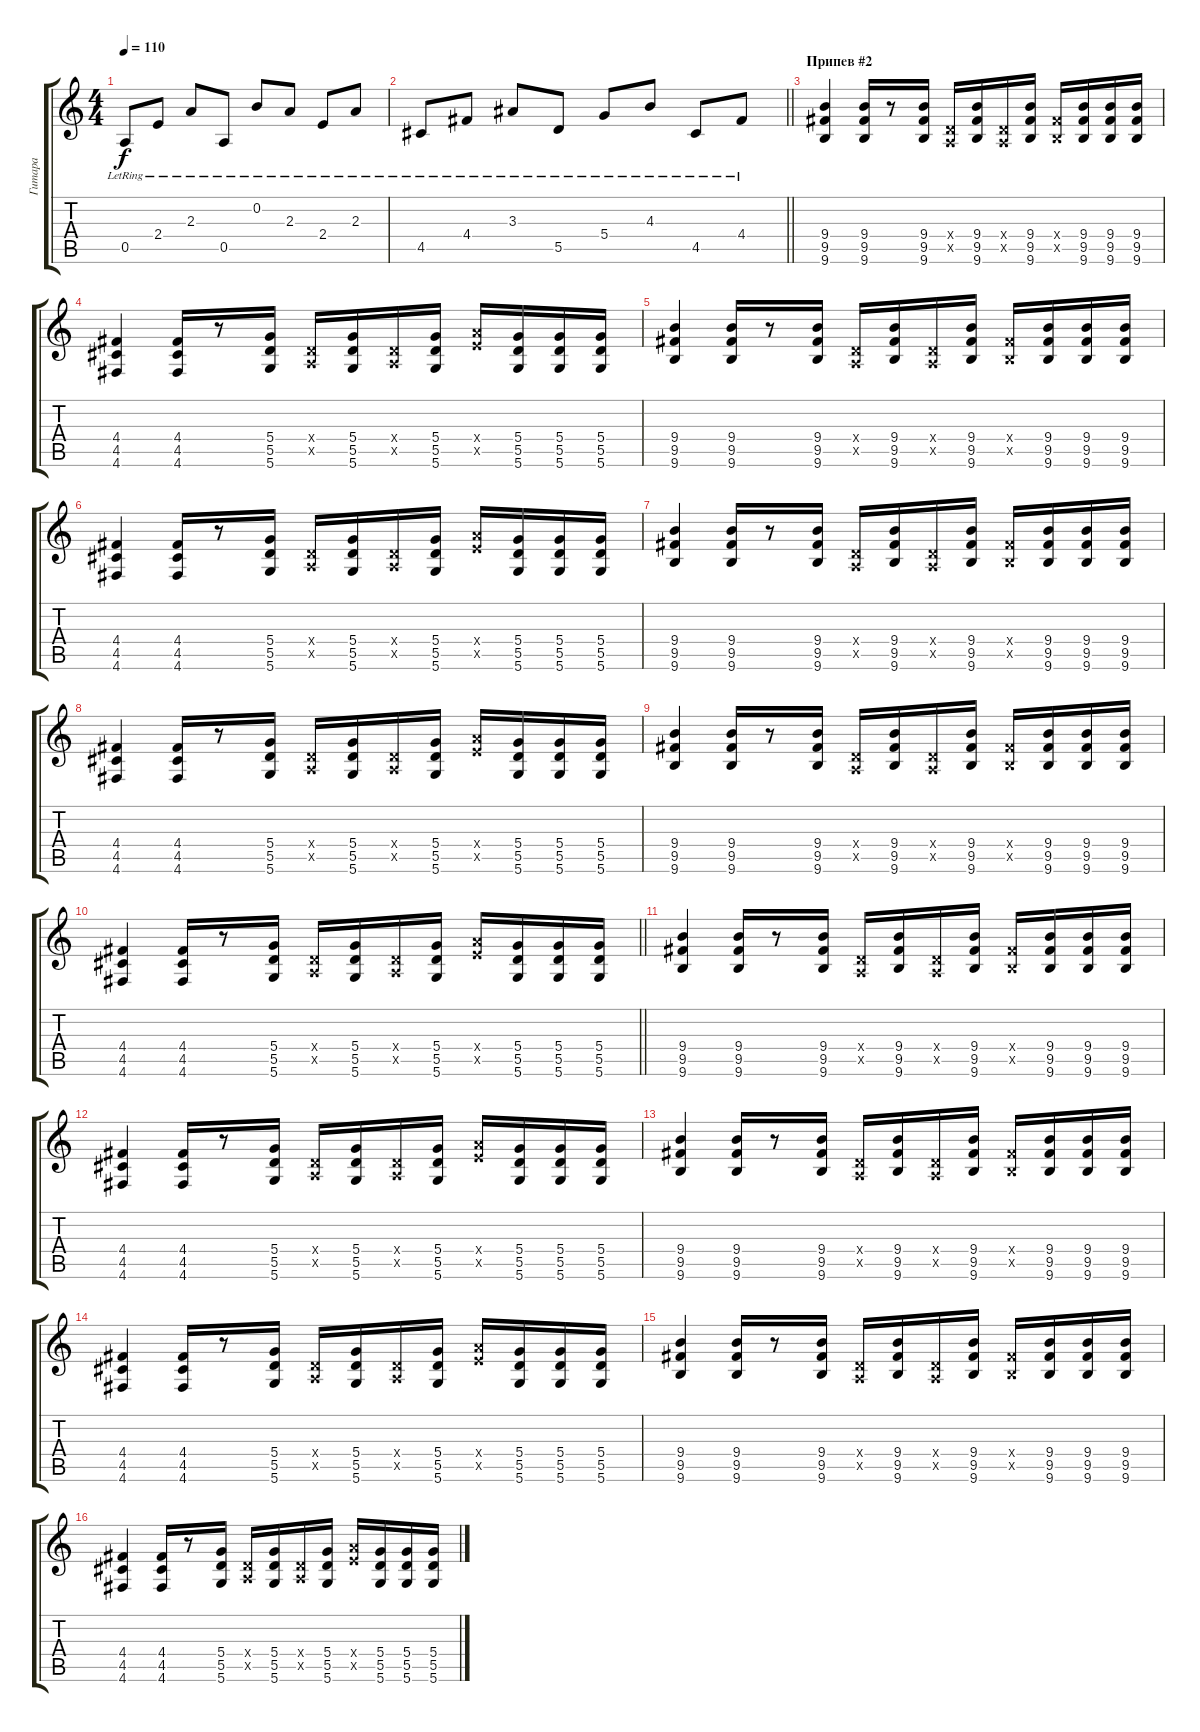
\track ("Гитара" "Гитара") {instrument acousticguitarsteel}
\staff {score tabs}
\tuning (E4 B3 G3 D3 A2 D2) {hide}
\ts (4 4)
\tempo 110
\clef g2
\ks c
0.5{lr}.8{dy f} 2.4{lr}.8 2.3{lr}.8 0.5{lr}.8 0.2{lr}.8 2.3{lr}.8 2.4{lr}.8 2.3{lr}.8 |
\barLineRight lightlight
4.5{lr}.8 4.4{lr}.8 3.3{lr}.8 5.5{lr}.8 5.4{lr}.8 4.3{lr}.8 4.5{lr}.8 4.4{lr}.8 |
\section ("" "Припев #2")
(9.4 9.5 9.6).4 (9.4 9.5 9.6).16 r.8 (9.4 9.5 9.6).16 (0.4{x} 0.5{x}).16 (9.4 9.5 9.6).16 (0.4{x} 0.5{x}).16 (9.4 9.5 9.6).16 (4.4{x} 2.5{x}).16 (9.4 9.5 9.6).16 (9.4 9.5 9.6).16 (9.4 9.5 9.6).16 |
(4.4 4.5 4.6).4 (4.4 4.5 4.6).16 r.8 (5.4 5.5 5.6).16 (0.4{x} 0.5{x}).16 (5.4 5.5 5.6).16 (0.4{x} 0.5{x}).16 (5.4 5.5 5.6).16 (7.4{x} 7.5{x}).16 (5.4 5.5 5.6).16 (5.4 5.5 5.6).16 (5.4 5.5 5.6).16 |
(9.4 9.5 9.6).4 (9.4 9.5 9.6).16 r.8 (9.4 9.5 9.6).16 (0.4{x} 0.5{x}).16 (9.4 9.5 9.6).16 (0.4{x} 0.5{x}).16 (9.4 9.5 9.6).16 (4.4{x} 2.5{x}).16 (9.4 9.5 9.6).16 (9.4 9.5 9.6).16 (9.4 9.5 9.6).16 |
(4.4 4.5 4.6).4 (4.4 4.5 4.6).16 r.8 (5.4 5.5 5.6).16 (0.4{x} 0.5{x}).16 (5.4 5.5 5.6).16 (0.4{x} 0.5{x}).16 (5.4 5.5 5.6).16 (7.4{x} 7.5{x}).16 (5.4 5.5 5.6).16 (5.4 5.5 5.6).16 (5.4 5.5 5.6).16 |
(9.4 9.5 9.6).4 (9.4 9.5 9.6).16 r.8 (9.4 9.5 9.6).16 (0.4{x} 0.5{x}).16 (9.4 9.5 9.6).16 (0.4{x} 0.5{x}).16 (9.4 9.5 9.6).16 (4.4{x} 2.5{x}).16 (9.4 9.5 9.6).16 (9.4 9.5 9.6).16 (9.4 9.5 9.6).16 |
(4.4 4.5 4.6).4 (4.4 4.5 4.6).16 r.8 (5.4 5.5 5.6).16 (0.4{x} 0.5{x}).16 (5.4 5.5 5.6).16 (0.4{x} 0.5{x}).16 (5.4 5.5 5.6).16 (7.4{x} 7.5{x}).16 (5.4 5.5 5.6).16 (5.4 5.5 5.6).16 (5.4 5.5 5.6).16 |
(9.4 9.5 9.6).4 (9.4 9.5 9.6).16 r.8 (9.4 9.5 9.6).16 (0.4{x} 0.5{x}).16 (9.4 9.5 9.6).16 (0.4{x} 0.5{x}).16 (9.4 9.5 9.6).16 (4.4{x} 2.5{x}).16 (9.4 9.5 9.6).16 (9.4 9.5 9.6).16 (9.4 9.5 9.6).16 |
\barLineRight lightlight
(4.4 4.5 4.6).4 (4.4 4.5 4.6).16 r.8 (5.4 5.5 5.6).16 (0.4{x} 0.5{x}).16 (5.4 5.5 5.6).16 (0.4{x} 0.5{x}).16 (5.4 5.5 5.6).16 (7.4{x} 7.5{x}).16 (5.4 5.5 5.6).16 (5.4 5.5 5.6).16 (5.4 5.5 5.6).16 |
(9.4 9.5 9.6).4 (9.4 9.5 9.6).16 r.8 (9.4 9.5 9.6).16 (0.4{x} 0.5{x}).16 (9.4 9.5 9.6).16 (0.4{x} 0.5{x}).16 (9.4 9.5 9.6).16 (4.4{x} 2.5{x}).16 (9.4 9.5 9.6).16 (9.4 9.5 9.6).16 (9.4 9.5 9.6).16 |
(4.4 4.5 4.6).4 (4.4 4.5 4.6).16 r.8 (5.4 5.5 5.6).16 (0.4{x} 0.5{x}).16 (5.4 5.5 5.6).16 (0.4{x} 0.5{x}).16 (5.4 5.5 5.6).16 (7.4{x} 7.5{x}).16 (5.4 5.5 5.6).16 (5.4 5.5 5.6).16 (5.4 5.5 5.6).16 |
(9.4 9.5 9.6).4 (9.4 9.5 9.6).16 r.8 (9.4 9.5 9.6).16 (0.4{x} 0.5{x}).16 (9.4 9.5 9.6).16 (0.4{x} 0.5{x}).16 (9.4 9.5 9.6).16 (4.4{x} 2.5{x}).16 (9.4 9.5 9.6).16 (9.4 9.5 9.6).16 (9.4 9.5 9.6).16 |
(4.4 4.5 4.6).4 (4.4 4.5 4.6).16 r.8 (5.4 5.5 5.6).16 (0.4{x} 0.5{x}).16 (5.4 5.5 5.6).16 (0.4{x} 0.5{x}).16 (5.4 5.5 5.6).16 (7.4{x} 7.5{x}).16 (5.4 5.5 5.6).16 (5.4 5.5 5.6).16 (5.4 5.5 5.6).16 |
(9.4 9.5 9.6).4 (9.4 9.5 9.6).16 r.8 (9.4 9.5 9.6).16 (0.4{x} 0.5{x}).16 (9.4 9.5 9.6).16 (0.4{x} 0.5{x}).16 (9.4 9.5 9.6).16 (4.4{x} 2.5{x}).16 (9.4 9.5 9.6).16 (9.4 9.5 9.6).16 (9.4 9.5 9.6).16 |
(4.4 4.5 4.6).4 (4.4 4.5 4.6).16 r.8 (5.4 5.5 5.6).16 (0.4{x} 0.5{x}).16 (5.4 5.5 5.6).16 (0.4{x} 0.5{x}).16 (5.4 5.5 5.6).16 (7.4{x} 7.5{x}).16 (5.4 5.5 5.6).16 (5.4 5.5 5.6).16 (5.4 5.5 5.6).16
